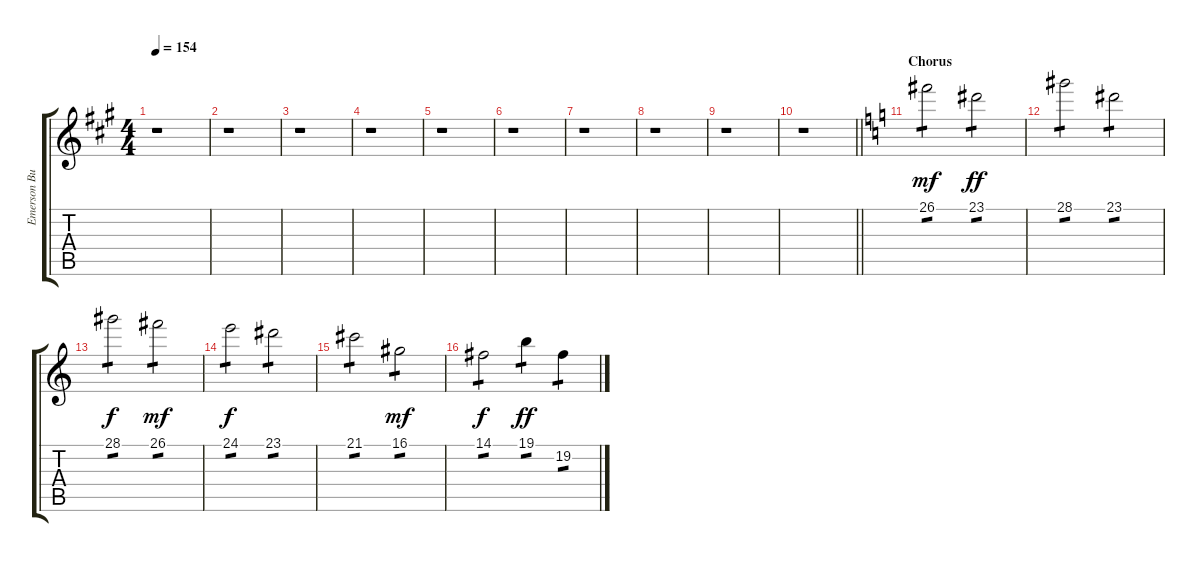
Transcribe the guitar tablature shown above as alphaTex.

\track ("Emerson Burton (Keyboard)" "Emerson Bu") {instrument electricgrandpiano}
\staff {score tabs}
\tuning (E4 B3 G3 D3 A2 E2) {hide}
\ts (4 4)
\tempo 154
\clef g2
\ks a
r.1{dy f} |
r.1 |
r.1 |
r.1 |
r.1 |
r.1 |
r.1 |
r.1 |
r.1 |
\barLineRight lightlight
r.1 |
\section ("" "Chorus")
\ks c
26.1.2{tp 1 dy mf} 23.1.2{tp 1 dy ff} |
28.1.2{tp 1} 23.1.2{tp 1} |
28.1.2{tp 1 dy f} 26.1.2{tp 1 dy mf} |
24.1.2{tp 1 dy f} 23.1.2{tp 1} |
21.1.2{tp 1} 16.1.2{tp 1 dy mf} |
14.1.2{tp 1 dy f} 19.1.4{tp 1 dy ff} 19.2.4{tp 1}
